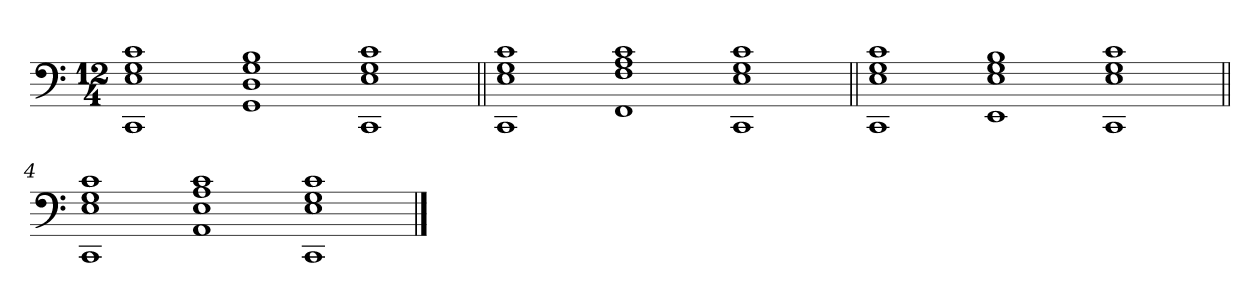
**kern
*part1
*staff1
*clefF4
*k[]
*M12/4
=1
1CC 1E 1G 1c
1GG 1D 1G 1B
1CC 1E 1G 1c
=2||
1CC 1E 1G 1c
1FF 1F 1A 1c
1CC 1E 1G 1c
=3||
1CC 1E 1G 1c
1EE 1E 1G 1B
1CC 1E 1G 1c
=4||
1CC 1E 1G 1c
1AA 1E 1A 1c
1CC 1E 1G 1c
==
*-
